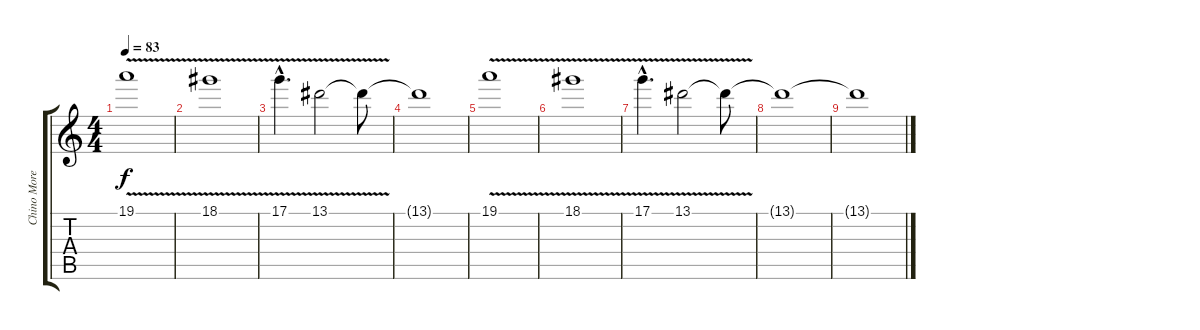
\track ("Chino Moreno" "Chino More") {instrument electricguitarjazz}
\staff {score tabs}
\tuning (D4 A3 F3 C3 G2 C2) {hide}
\ts (4 4)
\tempo 83
\clef g2
\ks c
19.1{v}.1{dy f instrument distortionguitar} |
18.1{v}.1 |
17.1{v hac}.4{d} 13.1{v}.2 13.1{t}.8 |
13.1{t}.1 |
19.1{v}.1{instrument distortionguitar} |
18.1{v}.1 |
17.1{v hac}.4{d} 13.1{v}.2{volume 0} 13.1{t}.8 |
13.1{t}.1 |
13.1{t}.1
